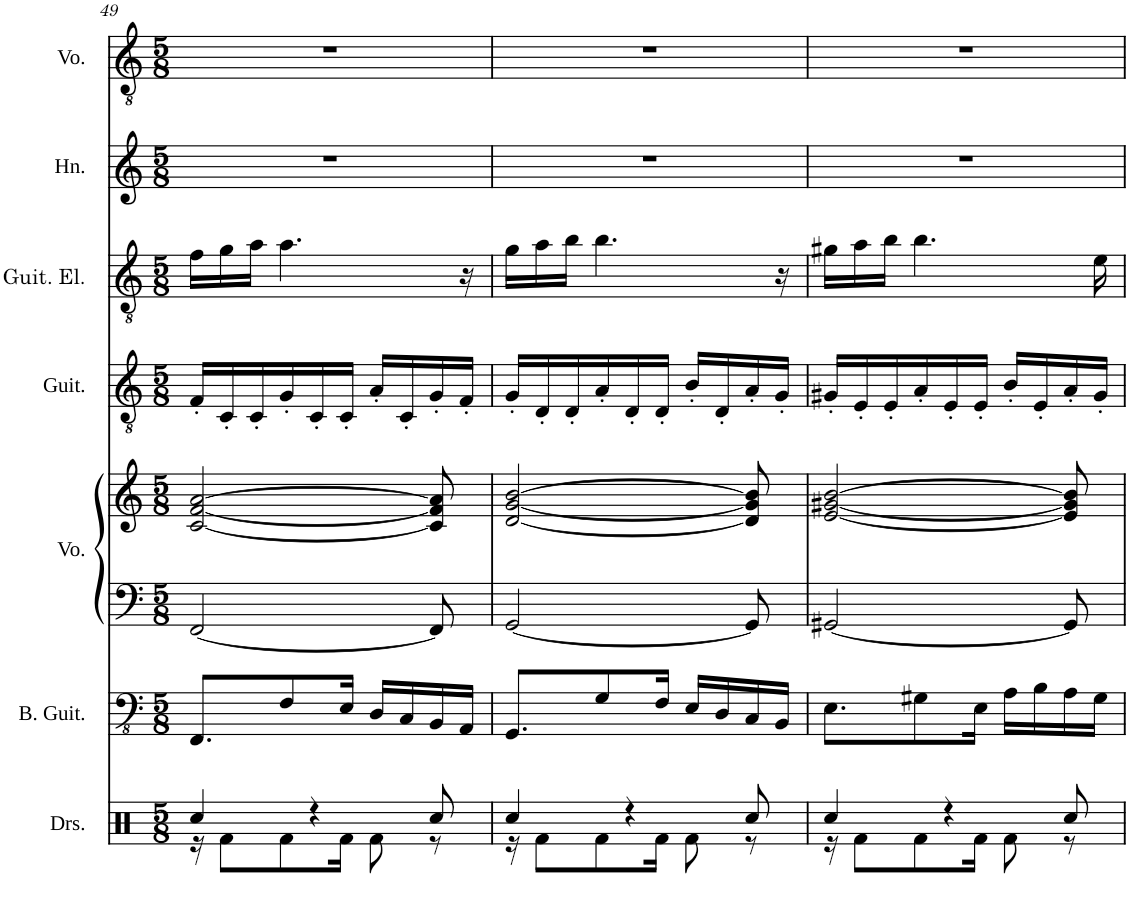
**kern	**kern	**kern	**kern	**kern	**kern	**kern	**kern
*part7	*part6	*part5	*part5	*part4	*part3	*part2	*part1
*staff8	*staff7	*staff6	*staff5	*staff4	*staff3	*staff2	*staff1
*I"Drumset	*I"Bass Guitar	*I"Voice	*	*I"Guitar	*I"Guitare électrique	*I"Horn	*I"Voice
*I'Drs.	*I'B. Guit.	*I'Vo.	*	*I'Guit.	*I'Guit. El.	*I'Hn.	*I'Vo.
!!LO:PB:g=z
*clefX	*clefFv4	*clefF4	*clefG2	*clefGv2	*clefGv2	*clefG2	*clefGv2
*	*	*	*	*	*	*Trd4c7	*
*k[]	*k[]	*k[]	*k[]	*k[]	*k[]	*k[]	*k[]
*M5/8	*M5/8	*M5/8	*M5/8	*M5/8	*M5/8	*M5/8	*M5/8
=49	=49	=49	=49	=49	=49	=49	=49
*^	*	*	*	*	*	*	*
4Rcc/	16r	8.FFF/L	[2FF/	[2c/ [2f/ [2a/	16F'/LL	16f\LL	8%5r	8%5r
.	8Rf\L	.	.	.	16C'/	16g\	.	.
.	.	.	.	.	16C'/	16a\JJ	.	.
.	8Rf\	8FF/	.	.	16G'/	4.a\	.	.
4r	.	.	.	.	16C'/	.	.	.
.	16Rf\Jk	16EE/Jk	.	.	16C'/JJ	.	.	.
.	8Rf\	16DD/LL	.	.	16A'/LL	.	.	.
.	.	16CC/	.	.	16C'/	.	.	.
8Rcc/	8r	16BBB/	8FF/]	8c/] 8f/] 8a/]	16G'/	.	.	.
.	.	16AAA/JJ	.	.	16F'/JJ	16r	.	.
=50	=50	=50	=50	=50	=50	=50	=50	=50
4Rcc/	16r	8.GGG/L	[2GG/	[2d/ [2g/ [2b/	16G'/LL	16g\LL	8%5r	8%5r
.	8Rf\L	.	.	.	16D'/	16a\	.	.
.	.	.	.	.	16D'/	16b\JJ	.	.
.	8Rf\	8GG/	.	.	16A'/	4.b\	.	.
4r	.	.	.	.	16D'/	.	.	.
.	16Rf\Jk	16FF/Jk	.	.	16D'/JJ	.	.	.
.	8Rf\	16EE/LL	.	.	16B'/LL	.	.	.
.	.	16DD/	.	.	16D'/	.	.	.
8Rcc/	8r	16CC/	8GG/]	8d/] 8g/] 8b/]	16A'/	.	.	.
.	.	16BBB/JJ	.	.	16G'/JJ	16r	.	.
=51	=51	=51	=51	=51	=51	=51	=51	=51
4Rcc/	16r	8.EE\L	[2GG#X/	[2e/ [2g#X/ [2b/	16G#X'/LL	16g#X\LL	8%5r	8%5r
.	8Rf\L	.	.	.	16E'/	16a\	.	.
.	.	.	.	.	16E'/	16b\JJ	.	.
.	8Rf\	8GG#X\	.	.	16A'/	4.b\	.	.
4r	.	.	.	.	16E'/	.	.	.
.	16Rf\Jk	16EE\Jk	.	.	16E'/JJ	.	.	.
.	8Rf\	16AA\LL	.	.	16B'/LL	.	.	.
.	.	16BB\	.	.	16E'/	.	.	.
8Rcc/	8r	16AA\	8GG#/]	8e/] 8g#/] 8b/]	16A'/	.	.	.
.	.	16GG#\JJ	.	.	16G#'/JJ	16e\	.	.
*v	*v	*	*	*	*	*	*	*
=	=	=	=	=	=	=	=
*-	*-	*-	*-	*-	*-	*-	*-
